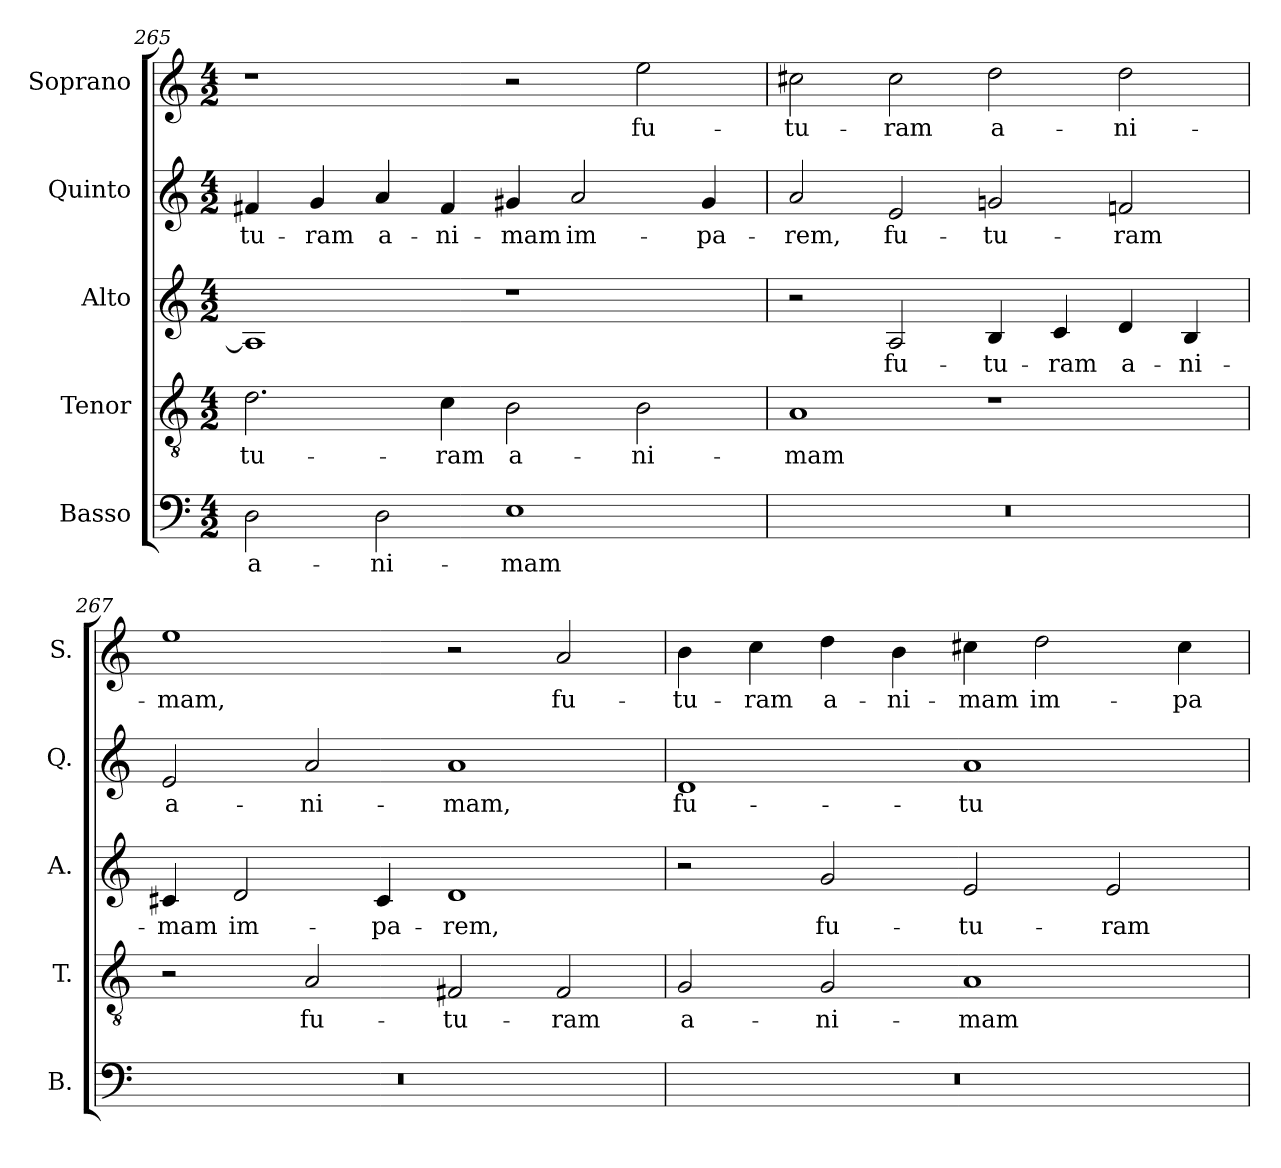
**kern	**text	**kern	**text	**kern	**text	**kern	**text	**kern	**text
*part5	*part5	*part4	*part4	*part3	*part3	*part2	*part2	*part1	*part1
*staff5	*staff5	*staff4	*staff4	*staff3	*staff3	*staff2	*staff2	*staff1	*staff1
*I"Basso	*	*I"Tenor	*	*I"Alto	*	*I"Quinto	*	*I"Soprano	*
*I'B.	*	*I'T.	*	*I'A.	*	*I'Q.	*	*I'S.	*
*clefF4	*	*clefGv2	*	*clefG2	*	*clefG2	*	*clefG2	*
*	*	*ITrd7c12	*	*	*	*	*	*	*
*k[]	*	*k[]	*	*k[]	*	*k[]	*	*k[]	*
*C:	*	*C:	*	*C:	*	*C:	*	*C:	*
*M4/2	*	*M4/2	*	*M4/2	*	*M4/2	*	*M4/2	*
=265	=265	=265	=265	=265	=265	=265	=265	=265	=265
!	!LO:LY:b:color=#000000	!	!	!	!	!	!	!	!
!	!	!	!LO:LY:b:color=#000000	!	!	!	!	!	!
!	!	!	!	!	!	!	!LO:LY:b:color=#000000	!	!
2Di\	a-	2.Di\	-tu-	1Ai]	.	4f#Xi/	-tu-	1r	.
!	!	!	!	!	!	!	!LO:LY:b:color=#000000	!	!
.	.	.	.	.	.	4gi/	-ram	.	.
!	!LO:LY:b:color=#000000	!	!	!	!	!	!	!	!
!	!	!	!	!	!	!	!LO:LY:b:color=#000000	!	!
2Di\	-ni-	.	.	.	.	4ai/	a-	.	.
!	!	!	!LO:LY:b:color=#000000	!	!	!	!	!	!
!	!	!	!	!	!	!	!LO:LY:b:color=#000000	!	!
.	.	4Ci\	-ram	.	.	4f#i/	-ni-	.	.
!	!LO:LY:b:color=#000000	!	!	!	!	!	!	!	!
!	!	!	!LO:LY:b:color=#000000	!	!	!	!	!	!
!	!	!	!	!	!	!	!LO:LY:b:color=#000000	!	!
1Ei	-mam	2BBi\	a-	1r	.	4g#Xi/	-mam	2r	.
!	!	!	!	!	!	!	!LO:LY:b:color=#000000	!	!
.	.	.	.	.	.	2ai/	im-	.	.
!	!	!	!LO:LY:b:color=#000000	!	!	!	!	!	!
!	!	!	!	!	!	!	!	!	!LO:LY:b:color=#000000
.	.	2BBi\	-ni-	.	.	.	.	2eei\	fu-
!	!	!	!	!	!	!	!LO:LY:b:color=#000000	!	!
.	.	.	.	.	.	4g#i/	-pa-	.	.
!!LO:LB:g=z
=266	=266	=266	=266	=266	=266	=266	=266	=266	=266
!LO:N:vis=1	!	!	!	!	!	!	!	!	!
!	!	!	!LO:LY:b:color=#000000	!	!	!	!	!	!
!	!	!	!	!	!	!	!LO:LY:b:color=#000000	!	!
!	!	!	!	!	!	!	!	!	!LO:LY:b:color=#000000
0r	.	1AAi	-mam	2r	.	2ai/	-rem,	2cc#Xi\	-tu-
!	!	!	!	!	!LO:LY:b:color=#000000	!	!	!	!
!	!	!	!	!	!	!	!LO:LY:b:color=#000000	!	!
!	!	!	!	!	!	!	!	!	!LO:LY:b:color=#000000
.	.	.	.	2Ai/	fu-	2ei/	fu-	2cc#i\	-ram
!	!	!	!	!	!LO:LY:b:color=#000000	!	!	!	!
!	!	!	!	!	!	!	!LO:LY:b:color=#000000	!	!
!	!	!	!	!	!	!	!	!	!LO:LY:b:color=#000000
.	.	1r	.	4Bi/	-tu-	2gni/	-tu-	2ddi\	a-
!	!	!	!	!	!LO:LY:b:color=#000000	!	!	!	!
.	.	.	.	4ci/	-ram	.	.	.	.
!	!	!	!	!	!LO:LY:b:color=#000000	!	!	!	!
!	!	!	!	!	!	!	!LO:LY:b:color=#000000	!	!
!	!	!	!	!	!	!	!	!	!LO:LY:b:color=#000000
.	.	.	.	4di/	a-	2fni/	-ram	2ddi\	-ni-
!	!	!	!	!	!LO:LY:b:color=#000000	!	!	!	!
.	.	.	.	4Bi/	-ni-	.	.	.	.
=267	=267	=267	=267	=267	=267	=267	=267	=267	=267
!LO:N:vis=1	!	!	!	!	!	!	!	!	!
!	!	!	!	!	!LO:LY:b:color=#000000	!	!	!	!
!	!	!	!	!	!	!	!LO:LY:b:color=#000000	!	!
!	!	!	!	!	!	!	!	!	!LO:LY:b:color=#000000
0r	.	2r	.	4c#Xi/	-mam	2ei/	a-	1eei	-mam,
!	!	!	!	!	!LO:LY:b:color=#000000	!	!	!	!
.	.	.	.	2di/	im-	.	.	.	.
!	!	!	!LO:LY:b:color=#000000	!	!	!	!	!	!
!	!	!	!	!	!	!	!LO:LY:b:color=#000000	!	!
.	.	2AAi/	fu-	.	.	2ai/	-ni-	.	.
!	!	!	!	!	!LO:LY:b:color=#000000	!	!	!	!
.	.	.	.	4c#i/	-pa-	.	.	.	.
!	!	!	!LO:LY:b:color=#000000	!	!	!	!	!	!
!	!	!	!	!	!LO:LY:b:color=#000000	!	!	!	!
!	!	!	!	!	!	!	!LO:LY:b:color=#000000	!	!
.	.	2FF#Xi/	-tu-	1di	-rem,	1ai	-mam,	2r	.
!	!	!	!LO:LY:b:color=#000000	!	!	!	!	!	!
!	!	!	!	!	!	!	!	!	!LO:LY:b:color=#000000
.	.	2FF#i/	-ram	.	.	.	.	2ai/	fu-
=268	=268	=268	=268	=268	=268	=268	=268	=268	=268
!LO:N:vis=1	!	!	!	!	!	!	!	!	!
!	!	!	!LO:LY:b:color=#000000	!	!	!	!	!	!
!	!	!	!	!	!	!	!LO:LY:b:color=#000000	!	!
!	!	!	!	!	!	!	!	!	!LO:LY:b:color=#000000
0r	.	2GGi/	a-	2r	.	1di	fu-	4bi\	-tu-
!	!	!	!	!	!	!	!	!	!LO:LY:b:color=#000000
.	.	.	.	.	.	.	.	4cci\	-ram
!	!	!	!LO:LY:b:color=#000000	!	!	!	!	!	!
!	!	!	!	!	!LO:LY:b:color=#000000	!	!	!	!
!	!	!	!	!	!	!	!	!	!LO:LY:b:color=#000000
.	.	2GGi/	-ni-	2gi/	fu-	.	.	4ddi\	a-
!	!	!	!	!	!	!	!	!	!LO:LY:b:color=#000000
.	.	.	.	.	.	.	.	4bi\	-ni-
!	!	!	!LO:LY:b:color=#000000	!	!	!	!	!	!
!	!	!	!	!	!LO:LY:b:color=#000000	!	!	!	!
!	!	!	!	!	!	!	!LO:LY:b:color=#000000	!	!
!	!	!	!	!	!	!	!	!	!LO:LY:b:color=#000000
.	.	1AAi	-mam	2ei/	-tu-	1ai	-tu-	4cc#Xi\	-mam
!	!	!	!	!	!	!	!	!	!LO:LY:b:color=#000000
.	.	.	.	.	.	.	.	2ddi\	im-
!	!	!	!	!	!LO:LY:b:color=#000000	!	!	!	!
.	.	.	.	2ei/	-ram	.	.	.	.
!	!	!	!	!	!	!	!	!	!LO:LY:b:color=#000000
.	.	.	.	.	.	.	.	4cc#i\	-pa-
=	=	=	=	=	=	=	=	=	=
*-	*-	*-	*-	*-	*-	*-	*-	*-	*-
